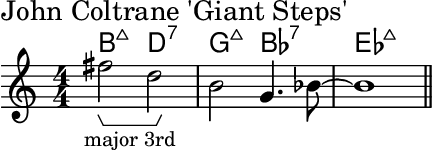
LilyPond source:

\version "2.24.4"
\language "english"
#(ly:set-option 'crop #t)
\score {
  \midi {
    \tempo 4=140
  }
  \layout {
    \context {
      \Score
      \omit BarNumber
    }
    \context {
      \Voice
      \consists Horizontal_bracket_engraver
    }
  }
  {
    <<
    \chords{
      \set noChordSymbol = ""
      \set minorChordModifier = \markup { "-" }
      \skip \ppp % spacer to set voice volume
      b2:maj7 d2:7 | g2:maj7 bf:7 | ef1:maj7
    }
    \new Staff {
      \key c \major
      \numericTimeSignature
      \time 4/4
      \clef treble
      {
        \sectionLabel "John Coltrane 'Giant Steps'"
        \relative {
          \skip \ff % spacer to set voice volume
          \once\override HorizontalBracketText.text = "major 3rd"
          fs''2 \startGroup d \stopGroup |
          b2 g4. bf8~ |
          bf1
          \bar "||"
        }
      }
    }
    >>
  }
}
